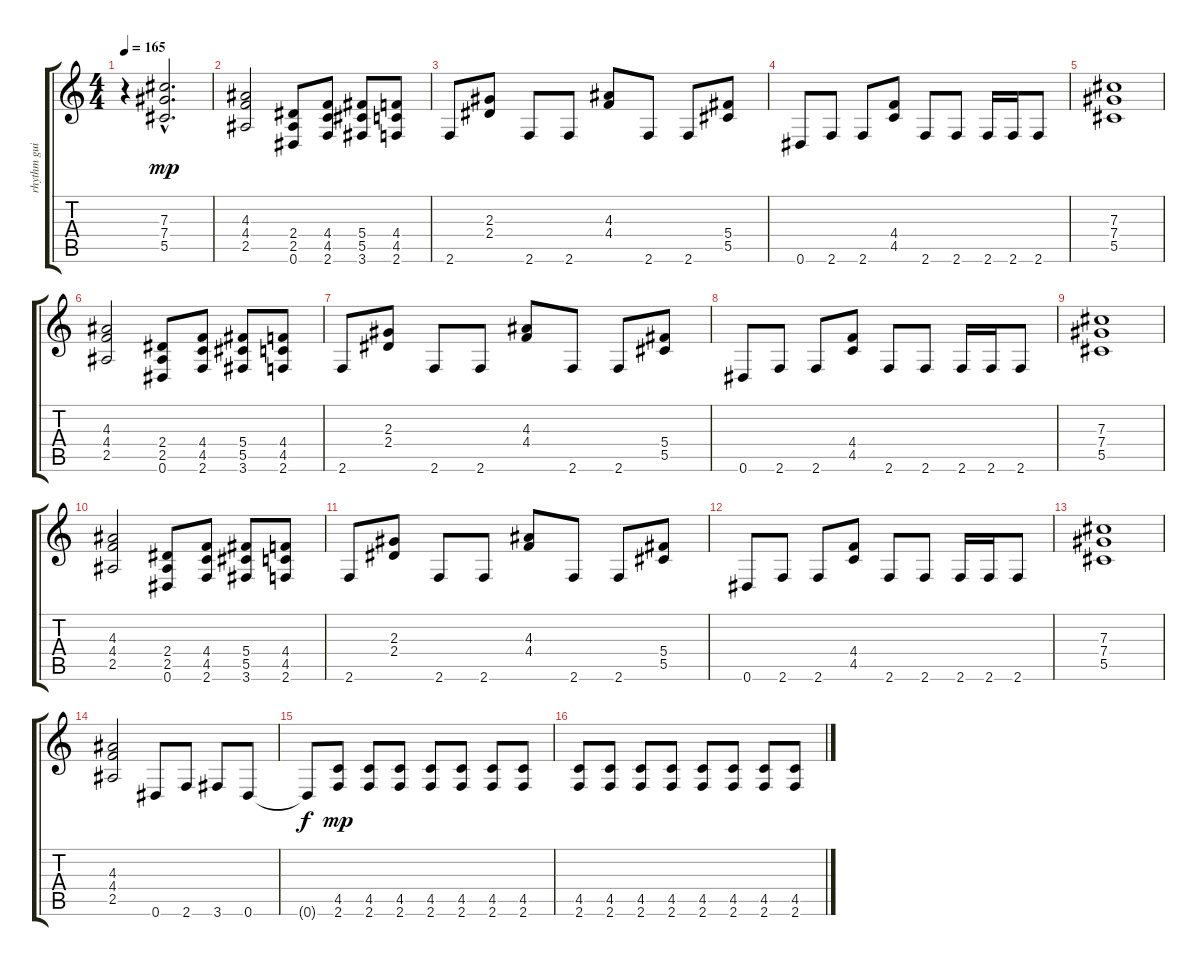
\track ("rhythm guitar II" "rhythm gui") {instrument distortionguitar}
\staff {score tabs}
\tuning (Eb4 Bb3 Gb3 Db3 Ab2 Eb2) {hide}
\ts (4 4)
\tempo 165
\clef g2
\ks c
r.4{dy mp} (7.3{hac} 7.4{hac} 5.5{hac}).2{d} |
(4.3 4.4 2.5).2 (2.4 2.5 0.6).8 (4.4 4.5 2.6).8 (5.4 5.5 3.6).8 (4.4 4.5 2.6).8 |
2.6.8 (2.3 2.4).8 2.6.8 2.6.8 (4.3 4.4).8 2.6.8 2.6.8 (5.4 5.5).8 |
0.6.8 2.6.8 2.6.8 (4.4 4.5).8 2.6.8 2.6.8 2.6.16 2.6.16 2.6.8 |
(7.3 7.4 5.5).1 |
(4.3 4.4 2.5).2 (2.4 2.5 0.6).8 (4.4 4.5 2.6).8 (5.4 5.5 3.6).8 (4.4 4.5 2.6).8 |
2.6.8 (2.3 2.4).8 2.6.8 2.6.8 (4.3 4.4).8 2.6.8 2.6.8 (5.4 5.5).8 |
0.6.8 2.6.8 2.6.8 (4.4 4.5).8 2.6.8 2.6.8 2.6.16 2.6.16 2.6.8 |
(7.3 7.4 5.5).1 |
(4.3 4.4 2.5).2 (2.4 2.5 0.6).8 (4.4 4.5 2.6).8 (5.4 5.5 3.6).8 (4.4 4.5 2.6).8 |
2.6.8 (2.3 2.4).8 2.6.8 2.6.8 (4.3 4.4).8 2.6.8 2.6.8 (5.4 5.5).8 |
0.6.8 2.6.8 2.6.8 (4.4 4.5).8 2.6.8 2.6.8 2.6.16 2.6.16 2.6.8 |
(7.3 7.4 5.5).1 |
(4.3 4.4 2.5).2 0.6.8 2.6.8 3.6.8 0.6.8 |
0.6{t}.8{dy f} (4.5 2.6).8{dy mp} (4.5 2.6).8 (4.5 2.6).8 (4.5 2.6).8 (4.5 2.6).8 (4.5 2.6).8 (4.5 2.6).8 |
(4.5 2.6).8 (4.5 2.6).8 (4.5 2.6).8 (4.5 2.6).8 (4.5 2.6).8 (4.5 2.6).8 (4.5 2.6).8 (4.5 2.6).8
